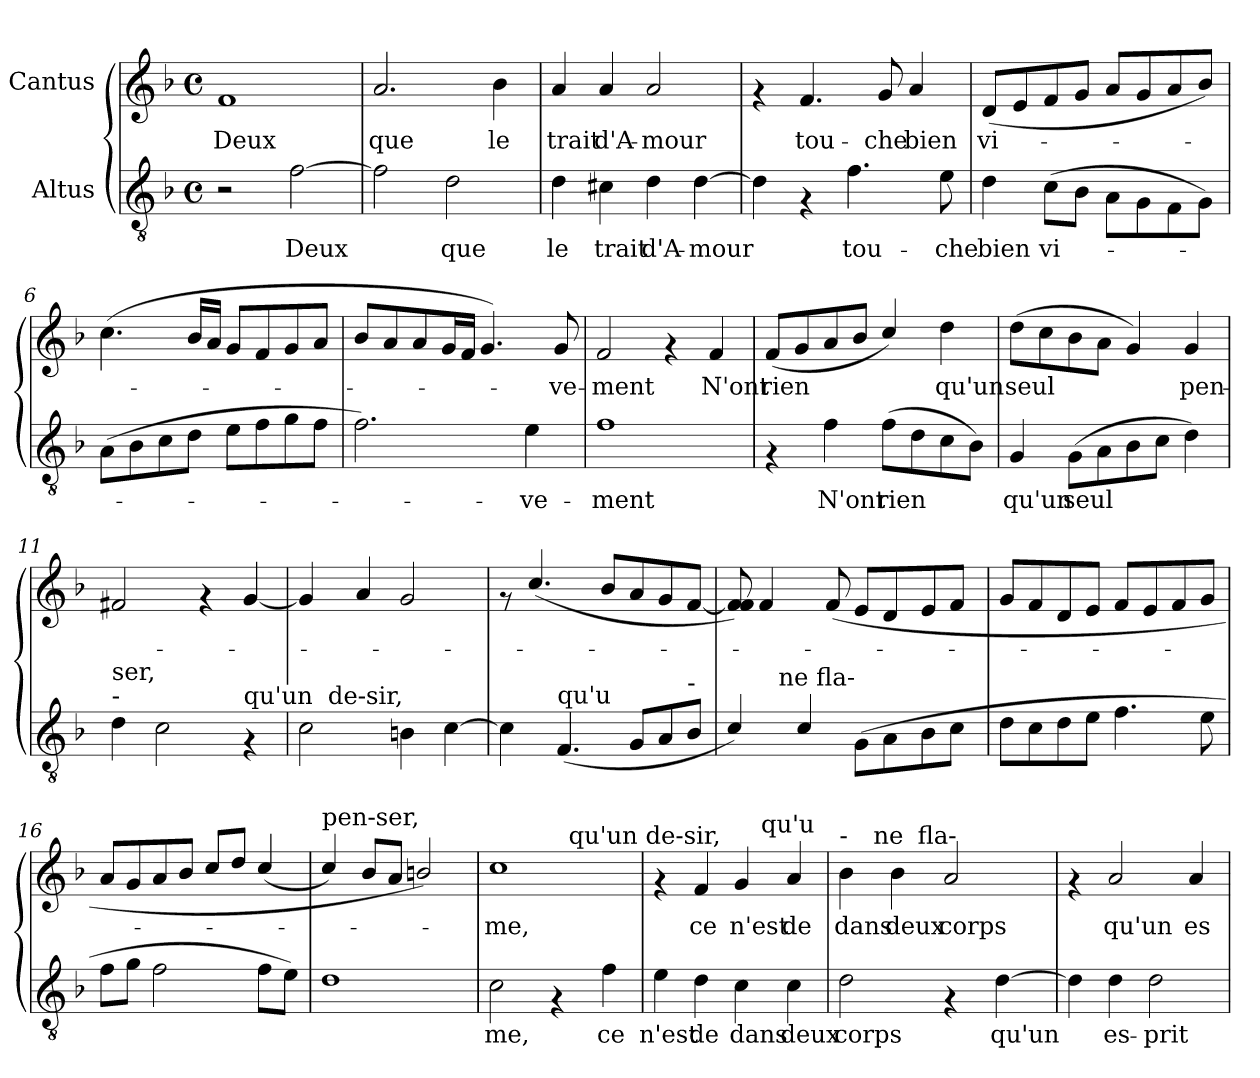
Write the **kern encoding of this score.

**kern	**text	**kern	**text
*part2	*part2	*part1	*part1
*staff2	*staff2	*staff1	*staff1
*I"Altus	*	*I"Cantus	*
*clefGv2	*	*clefG2	*
*k[b-]	*	*k[b-]	*
*F:	*	*F:	*
*M4/4	*	*M4/4	*
*met(c)	*	*met(c)	*
=1	=1	=1	=1
!	!	!	!LO:LY:b
2r	.	1f	Deux
!	!LO:LY:b	!	!
[>2f\	Deux	.	.
=2	=2	=2	=2
!	!	!	!LO:LY:b
2f\]	.	2.a/	que
!	!LO:LY:b	!	!
2d\	que	.	.
!	!	!	!LO:LY:b
.	.	4b-\	le
=3	=3	=3	=3
!	!LO:LY:b	!	!LO:LY:b
4d\	le	4a/	trait
!	!LO:LY:b	!	!LO:LY:b
4c#X\	trait	4a/	d'A-
!	!LO:LY:b	!	!LO:LY:b
4d\	d'A-	2a/	-mour
!	!LO:LY:b	!	!
[>4d\	-mour	.	.
=4	=4	=4	=4
4d\]	.	4rf	.
!	!	!	!LO:LY:b
4rF	.	4.f/	tou-
!	!LO:LY:b	!	!
4.f\	tou-	.	.
!	!	!	!LO:LY:b
.	.	8g/	-che
!	!	!	!LO:LY:b
.	.	4a/	bien
!	!LO:LY:b	!	!
8e\	-che	.	.
=5	=5	=5	=5
!	!LO:LY:b	!	!LO:LY:b
4d\	bien	(<8d/L	vi-
.	.	8e/	.
!	!LO:LY:b	!	!
(>8c\L	vi-	8f/	.
8B-\J	.	8g/J	.
8A\L	.	8a/L	.
8G\	.	8g/	.
8F\	.	8a/	.
8G\J)	.	8b-/J)	.
!!LO:LB:g=z
=6	=6	=6	=6
(>8A\L	.	(<4.cc\	.
8B-\	.	.	.
8c\	.	.	.
8d\J	.	16b-/LL	.
.	.	16a/JJ	.
8e\L	.	8g/L	.
8f\	.	8f/	.
8g\	.	8g/	.
8f\J	.	8a/J	.
=7	=7	=7	=7
2.f\)	.	8b-/L	.
.	.	8a/	.
.	.	8a/	.
.	.	16g/L	.
.	.	16f/JJ	.
.	.	4.g/)	.
!	!LO:LY:b	!	!
4e\	-ve-	.	.
!	!	!	!LO:LY:b
.	.	8g/	-ve-
=8	=8	=8	=8
!	!LO:LY:b	!	!LO:LY:b
1f	-ment	2f/	-ment
.	.	4rf	.
!	!	!	!LO:LY:b
.	.	4f/	N'ont
=9	=9	=9	=9
!	!	!	!LO:LY:b
4rF	.	(<8f/L	rien
.	.	8g/	.
!	!LO:LY:b	!	!
4f\	N'ont	8a/	.
.	.	8b-/J	.
!	!LO:LY:b	!	!
(>8f\L	rien	4cc/)	.
8d\	.	.	.
!	!	!	!LO:LY:b
8c\	.	4dd\	qu'un
8B-\J)	.	.	.
=10	=10	=10	=10
!	!LO:LY:b	!	!LO:LY:b
4G/	qu'un	(>8dd\L	seul
.	.	8cc\	.
!	!LO:LY:b	!	!
(>8G\L	seul	8b-\	.
8A\	.	8a\J	.
8B-\	.	4g/)	.
8c\J	.	.	.
!	!	!	!LO:LY:b
4d\)	.	4g/	pen-
!!LO:LB:g=z
=11	=11	=11	=11
!LO:TX:a:t=-	!	!	!
!LO:TX:a:t=ser,	!	!	!
4d\	.	2f#X/	.
2c\	.	.	.
.	.	4rf	.
!LO:TX:a:t=qu'un	!	!	!
4rF	.	[<4g/	.
=12	=12	=12	=12
*^	*	*	*
2c\	8ryy	.	4g/]	.
!	!LO:TX:a:t=de-sir,	!	!	!
.	2..ryy	.	.	.
.	.	.	4a/	.
4Bn\	.	.	2g/	.
[>4c\	.	.	.	.
*v	*v	*	*	*
=13	=13	=13	=13
4c\]	.	8rf	.
.	.	(<4.cc/	.
!LO:TX:a:t=qu'u	!	!	!
(<4.F/	.	.	.
.	.	8b-/L	.
8G/L	.	8a/	.
8A/	.	8g/	.
!LO:TX:a:t=-	!	!	!
8B-/J	.	[<8f/J	.
=14	=14	=14	=14
*^	*	*	*
4c/)	8.ryy	.	8f/] 8f/)	.
.	.	.	4f/	.
!	!LO:TX:a:t=ne fla-	!	!	!
.	2ryy	.	.	.
4c/	.	.	.	.
.	.	.	(<8f/	.
(>8G\L	.	.	8e/L	.
8A\	.	.	8d/	.
.	4ryy	.	.	.
8B-\	.	.	8e/	.
8c\J	.	.	8f/J	.
.	16ryy	.	.	.
*v	*v	*	*	*
=15	=15	=15	=15
8d\L	.	8g/L	.
8c\	.	8f/	.
8d\	.	8d/	.
8e\J	.	8e/J	.
4.f\	.	8f/L	.
.	.	8e/	.
.	.	8f/	.
8e\	.	8g/J	.
=16	=16	=16	=16
8f\L	.	8a/L	.
8g\J	.	8g/	.
2f\	.	8a/	.
.	.	8b-/J	.
.	.	8cc/L	.
.	.	8dd/J	.
8f\L	.	(<4cc/	.
8e\J)	.	.	.
!!LO:LB:g=z
=17	=17	=17	=17
!	!	!LO:TX:a:t=pen-ser,	!
1d	.	4cc/)	.
.	.	8b-/L	.
.	.	8a/J	.
.	.	2bn/)	.
=18	=18	=18	=18
!	!LO:LY:b	!	!LO:LY:b
*	*	*^	*
2c\	me,	1cc	2ryy	-me,
4rF	.	.	16ryy	.
!	!	!	!LO:TX:a:t=qu'un de-sir,	!
.	.	.	4..ryy	.
!	!LO:LY:b	!	!	!
4f\	ce	.	.	.
=19	=19	=19	=19	=19
!	!LO:LY:b	!	!	!
4e\	n'est	4rf	2ryy	.
!	!LO:LY:b	!	!	!LO:LY:b
4d\	de	4f/	.	ce
!	!LO:LY:b	!	!	!LO:LY:b
4c\	dans	4g/	8ryy	n'est
!	!	!	!LO:TX:a:t=qu'u	!
.	.	.	4.ryy	.
!	!LO:LY:b	!	!	!LO:LY:b
4c\	deux	4a/	.	de
=20	=20	=20	=20	=20
!	!	!LO:TX:a:t=-	!	!
!	!LO:LY:b	!	!	!LO:LY:b
*	*	*	*^	*
2d\	corps	4b-\	8.ryy	4.ryy	dans
!	!	!	!LO:TX:a:t=ne	!	!
.	.	.	2ryy	.	.
!	!	!	!	!	!LO:LY:b
.	.	4b-\	.	.	deux
!	!	!	!	!LO:TX:a:t=fla-	!
.	.	.	.	2ryy	.
!	!	!	!	!	!LO:LY:b
4rF	.	2a/	.	.	corps
.	.	.	4ryy	.	.
!	!LO:LY:b	!	!	!	!
[>4d\	qu'un	.	.	.	.
.	.	.	.	8ryy	.
.	.	.	16ryy	.	.
*	*	*v	*v	*v	*
=21	=21	=21	=21
4d\]	.	4rf	.
!	!LO:LY:b	!	!LO:LY:b
4d\	es-	2a/	qu'un
!	!LO:LY:b	!	!
2d\	-prit	.	.
!	!	!	!LO:LY:b
.	.	4a/	es-
=	=	=	=
*-	*-	*-	*-
